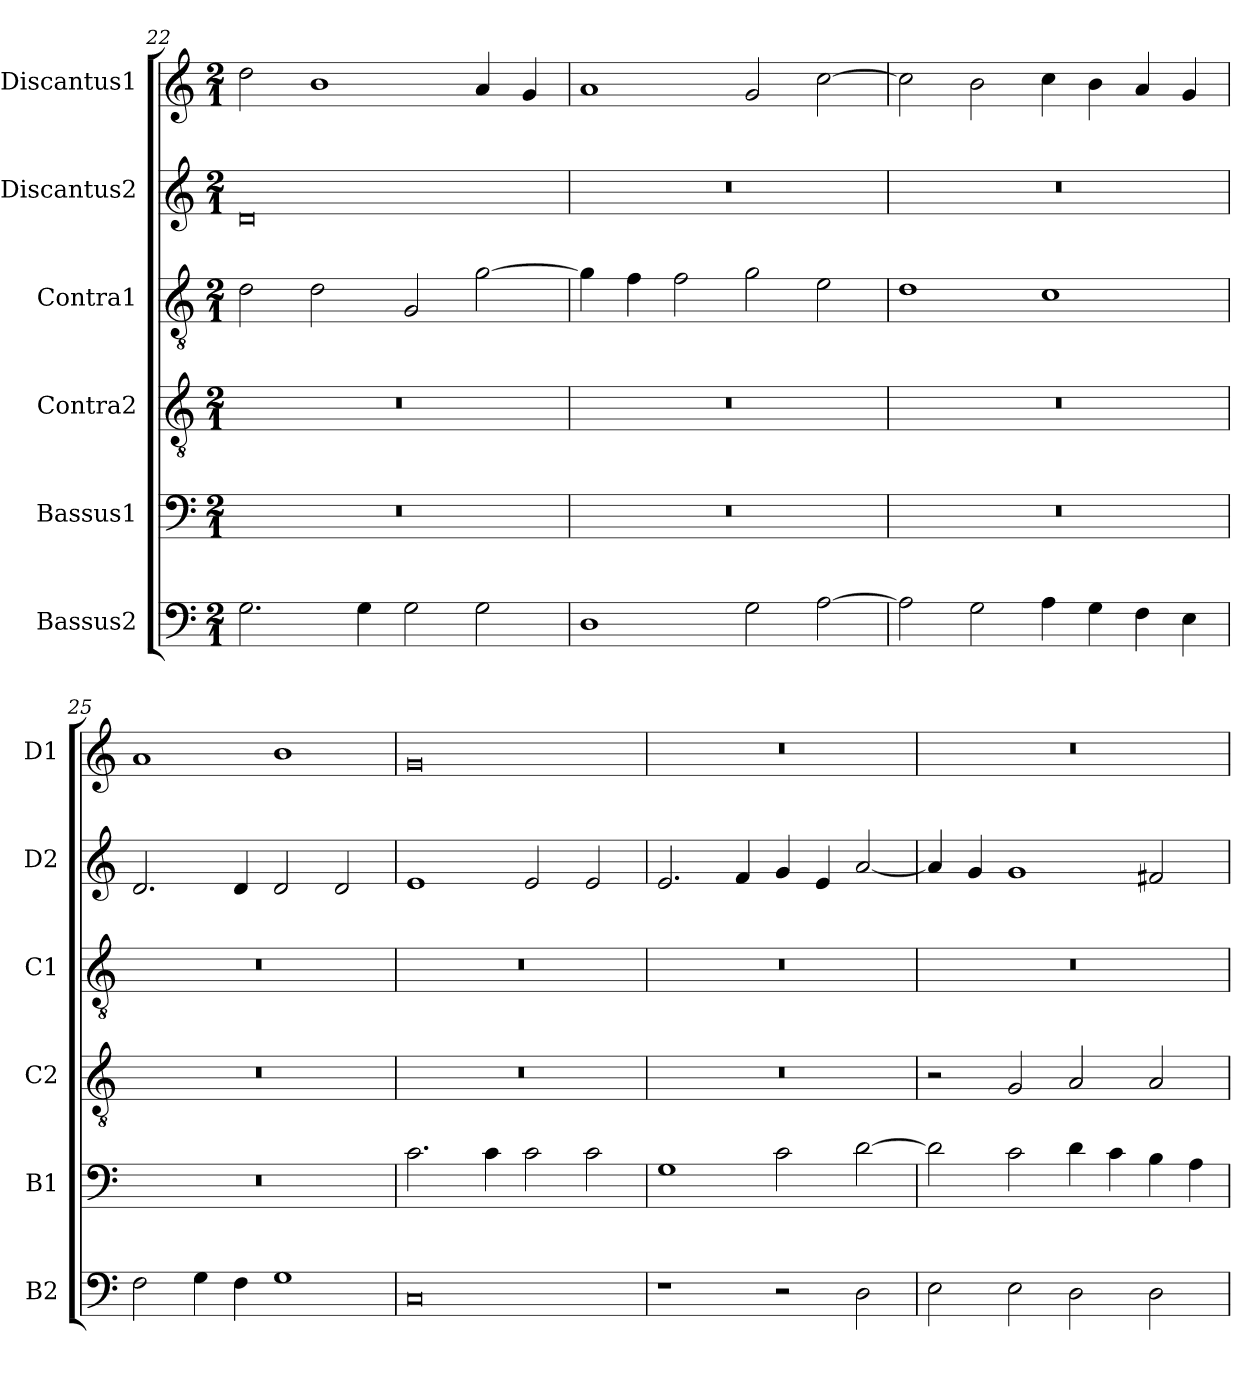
**kern	**kern	**kern	**kern	**kern	**kern
*part6	*part5	*part4	*part3	*part2	*part1
*staff6	*staff5	*staff4	*staff3	*staff2	*staff1
*I"Bassus2	*I"Bassus1	*I"Contra2	*I"Contra1	*I"Discantus2	*I"Discantus1
*I'B2	*I'B1	*I'C2	*I'C1	*I'D2	*I'D1
*clefF4	*clefF4	*clefGv2	*clefGv2	*clefG2	*clefG2
*k[]	*k[]	*k[]	*k[]	*k[]	*k[]
*M2/1	*M2/1	*M2/1	*M2/1	*M2/1	*M2/1
=22	=22	=22	=22	=22	=22
2.G\	0r	0r	2d\	0d	2dd\
.	.	.	2d\	.	1b
4G\	.	.	.	.	.
2G\	.	.	2G/	.	.
2G\	.	.	[2g\	.	4a/
.	.	.	.	.	4g/
=23	=23	=23	=23	=23	=23
1D	0r	0r	4g\]	0r	1a
.	.	.	4f\	.	.
.	.	.	2f\	.	.
2G\	.	.	2g\	.	2g/
[2A\	.	.	2e\	.	[2cc\
=24	=24	=24	=24	=24	=24
2A\]	0r	0r	1d	0r	2cc\]
2G\	.	.	.	.	2b\
4A\	.	.	1c	.	4cc\
4G\	.	.	.	.	4b\
4F\	.	.	.	.	4a/
4E\	.	.	.	.	4g/
=25	=25	=25	=25	=25	=25
2F\	0r	0r	0r	2.d/	1a
4G\	.	.	.	.	.
4F\	.	.	.	4d/	.
1G	.	.	.	2d/	1b
.	.	.	.	2d/	.
=26	=26	=26	=26	=26	=26
0C	2.c\	0r	0r	1e	0g
.	4c\	.	.	.	.
.	2c\	.	.	2e/	.
.	2c\	.	.	2e/	.
=27	=27	=27	=27	=27	=27
1r	1G	0r	0r	2.e/	0r
.	.	.	.	4f/	.
2r	2c\	.	.	4g/	.
.	.	.	.	4e/	.
2D\	[2d\	.	.	[2a/	.
=28	=28	=28	=28	=28	=28
2E\	2d\]	2r	0r	4a/]	0r
.	.	.	.	4g/	.
2E\	2c\	2G/	.	1g	.
2D\	4d\	2A/	.	.	.
.	4c\	.	.	.	.
2D\	4B\	2A/	.	2f#X/	.
.	4A\	.	.	.	.
=	=	=	=	=	=
*-	*-	*-	*-	*-	*-
